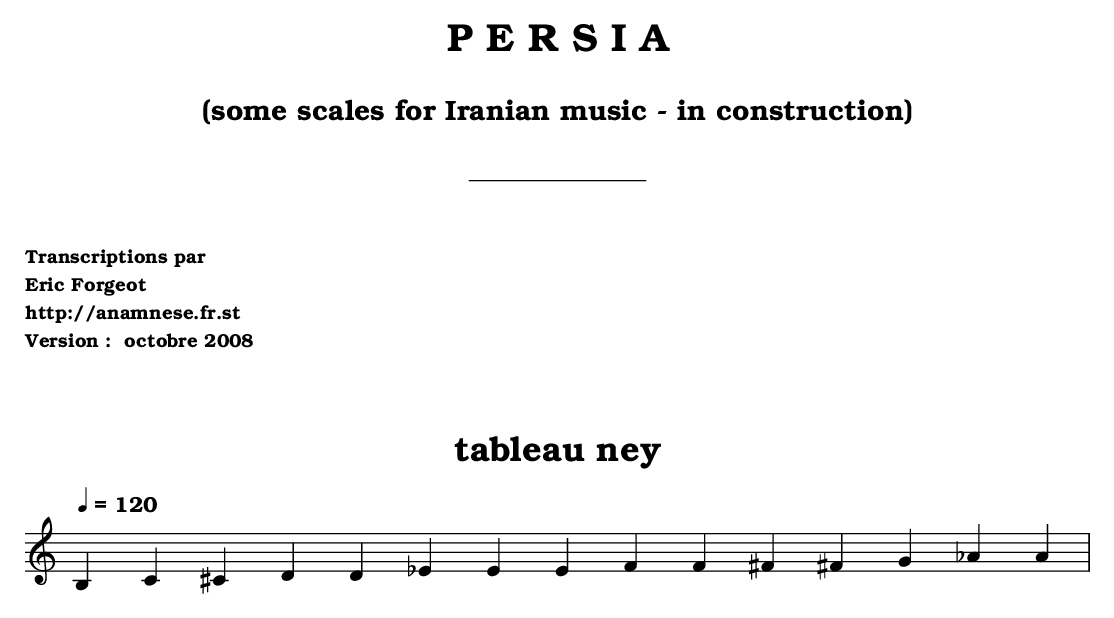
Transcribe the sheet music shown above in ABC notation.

X:1
T:tableau ney
L:1/4
Q:1/4=120
M:none
K:C
B, C ^C !koron!D D _E !koron!E E F !sori!F ^F ^F G _A A |
